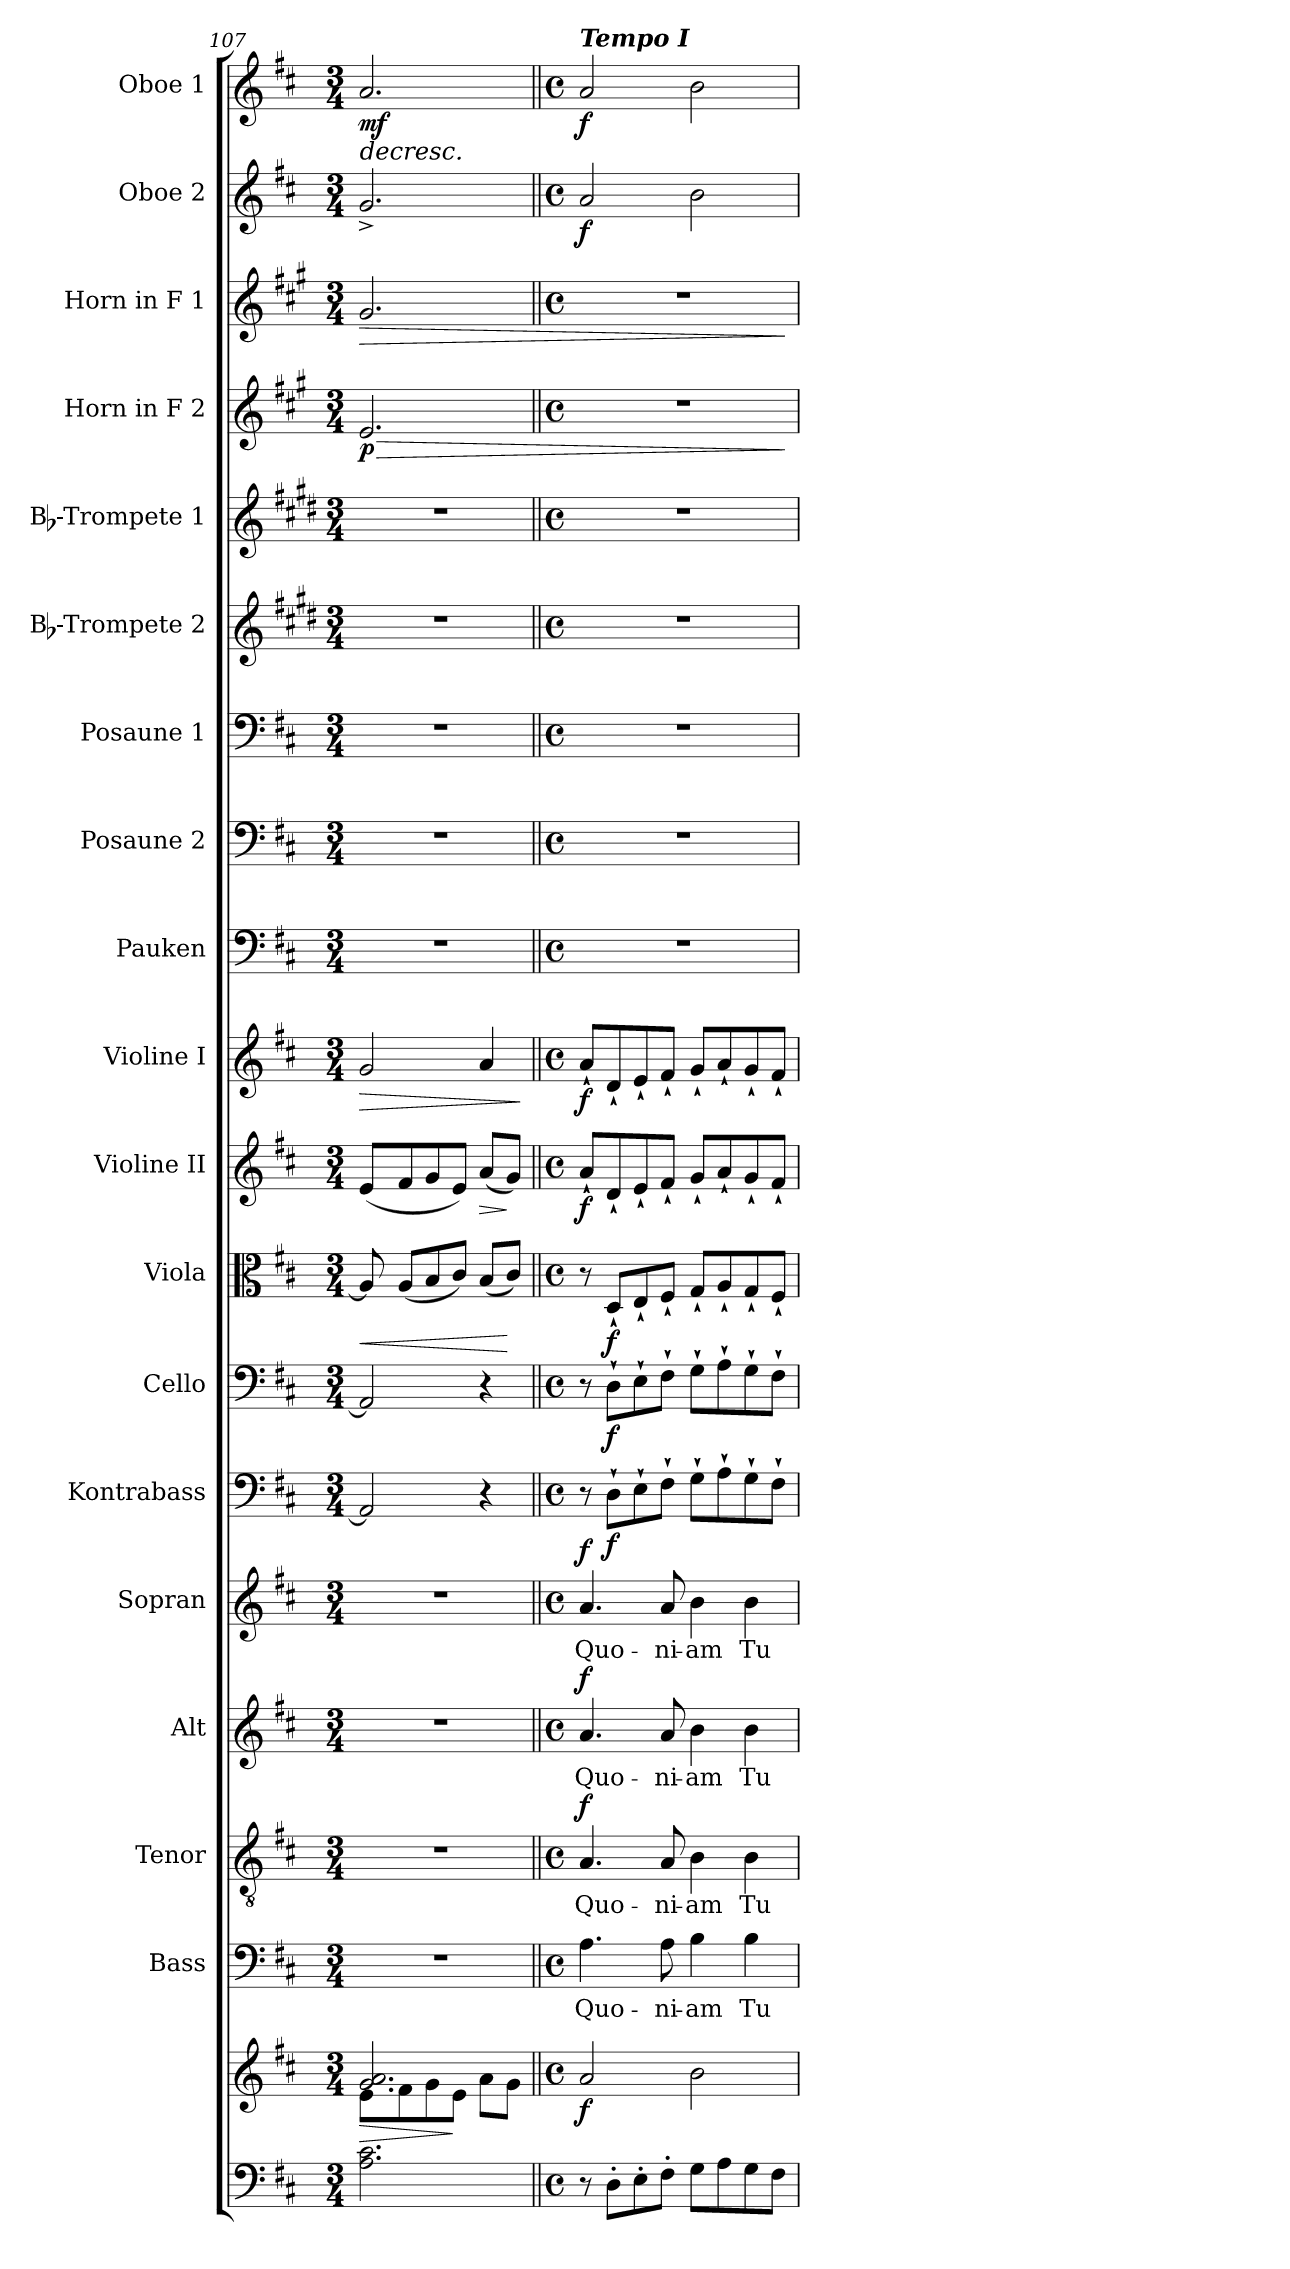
**kern	**kern	**dynam	**kern	**text	**kern	**text	**dynam	**kern	**text	**dynam	**kern	**text	**dynam	**kern	**dynam	**kern	**dynam	**kern	**dynam	**kern	**dynam	**kern	**dynam	**kern	**kern	**kern	**kern	**kern	**kern	**dynam	**kern	**dynam	**kern	**dynam	**kern	**dynam
*part19	*part19	*part19	*part18	*part18	*part17	*part17	*part17	*part16	*part16	*part16	*part15	*part15	*part15	*part14	*part14	*part13	*part13	*part12	*part12	*part11	*part11	*part10	*part10	*part9	*part8	*part7	*part6	*part5	*part4	*part4	*part3	*part3	*part2	*part2	*part1	*part1
*staff20	*staff19	*staff19/20	*staff18	*staff18	*staff17	*staff17	*staff17	*staff16	*staff16	*staff16	*staff15	*staff15	*staff15	*staff14	*staff14	*staff13	*staff13	*staff12	*staff12	*staff11	*staff11	*staff10	*staff10	*staff9	*staff8	*staff7	*staff6	*staff5	*staff4	*staff4	*staff3	*staff3	*staff2	*staff2	*staff1	*staff1
*	*	*	*I"Bass	*	*I"Tenor	*	*	*I"Alt	*	*	*I"Sopran	*	*	*I"Kontrabass	*	*I"Cello	*	*I"Viola	*	*I"Violine II	*	*I"Violine I	*	*I"Pauken	*I"Posaune 2	*I"Posaune 1	*I"Bb-Trompete 2	*I"Bb-Trompete 1	*I"Horn in F 2	*	*I"Horn in F 1	*	*I"Oboe 2	*	*I"Oboe 1	*
*	*	*	*I'B.	*	*I'T.	*	*	*I'A.	*	*	*I'S.	*	*	*I'Kb.	*	*	*	*I'Vla.	*	*I'Vl. II	*	*I'Vl. I	*	*I'Pk.	*I'Pos. 2	*I'Pos. 1	*I'Bb Trp. 2	*I'Bb Trp. 1	*	*	*	*	*I'Ob. 2	*	*I'Ob. 1	*
*clefF4	*clefG2	*	*clefF4	*	*clefGv2	*	*	*clefG2	*	*	*clefG2	*	*	*clefF4	*	*clefF4	*	*clefC3	*	*clefG2	*	*clefG2	*	*clefF4	*clefF4	*clefF4	*clefG2	*clefG2	*clefG2	*	*clefG2	*	*clefG2	*	*clefG2	*
*	*	*	*	*	*	*	*	*	*	*	*	*	*	*ITrd7c12	*	*	*	*	*	*	*	*	*	*	*	*	*ITrd1c2	*ITrd1c2	*ITrd4c7	*	*ITrd4c7	*	*	*	*	*
*k[f#c#]	*k[f#c#]	*	*k[f#c#]	*	*k[f#c#]	*	*	*k[f#c#]	*	*	*k[f#c#]	*	*	*k[f#c#]	*	*k[f#c#]	*	*k[f#c#]	*	*k[f#c#]	*	*k[f#c#]	*	*k[f#c#]	*k[f#c#]	*k[f#c#]	*k[f#c#]	*k[f#c#]	*k[f#c#]	*	*k[f#c#]	*	*k[f#c#]	*	*k[f#c#]	*
*D:	*D:	*	*D:	*	*D:	*	*	*D:	*	*	*D:	*	*	*D:	*	*D:	*	*D:	*	*D:	*	*D:	*	*D:	*D:	*D:	*D:	*D:	*D:	*	*D:	*	*D:	*	*D:	*
*M3/4	*M3/4	*	*M3/4	*	*M3/4	*	*	*M3/4	*	*	*M3/4	*	*	*M3/4	*	*M3/4	*	*M3/4	*	*M3/4	*	*M3/4	*	*M3/4	*M3/4	*M3/4	*M3/4	*M3/4	*M3/4	*	*M3/4	*	*M3/4	*	*M3/4	*
=107	=107	=107	=107	=107	=107	=107	=107	=107	=107	=107	=107	=107	=107	=107	=107	=107	=107	=107	=107	=107	=107	=107	=107	=107	=107	=107	=107	=107	=107	=107	=107	=107	=107	=107	=107	=107
!	!	!LO:HP:b	!	!	!	!	!	!	!	!	!	!	!	!	!	!	!	!	!LO:HP:b	!	!	!	!LO:HP:b	!	!	!	!	!	!	!LO:HP:b	!	!LO:HP:b	!	!	!	!LO:HP:b
*	*^	*	*	*	*	*	*	*	*	*	*	*	*	*	*	*	*	*	*	*	*	*	*	*	*	*	*	*	*	*	*	*	*	*	*	*
!	!	!	!	!	!	!	!	!	!	!	!	!	!	!	!	!	!	!	!	!	!	!	!	!	!	!	!	!	!	!	!LO:DY:n=1:b	!	!	!	!	!	!LO:DY:n=1:b
2.A\ 2.c#\	2.g/ 2.a/	8e\L	>	2.r	.	2.r	.	.	2.r	.	.	2.r	.	.	2AAA/]	.	2AA/]	.	8A/]	<	(<8e/L	.	2g/	>	2.r	2.r	2.r	2.r	2.r	2.A/	> p	2.c#/	>	2.g^</	.	2.a/	> mf
.	.	8f#\	.	.	.	.	.	.	.	.	.	.	.	.	.	.	.	.	(<8A/L	.	8f#/	.	.	.	.	.	.	.	.	.	.	.	.	.	.	.	.
.	.	8g\	.	.	.	.	.	.	.	.	.	.	.	.	.	.	.	.	8B/	.	8g/	.	.	.	.	.	.	.	.	.	.	.	.	.	.	.	.
.	.	8e\J	]	.	.	.	.	.	.	.	.	.	.	.	.	.	.	.	8c#/J)	.	8e/J)	.	.	.	.	.	.	.	.	.	.	.	.	.	.	.	.
!	!	!	!	!	!	!	!	!	!	!	!	!	!	!	!	!	!	!	!	!	!	!LO:HP:b	!	!	!	!	!	!	!	!	!	!	!	!	!	!	!
.	.	8a\L	.	.	.	.	.	.	.	.	.	.	.	.	4r	.	4r	.	(<8B/L	.	(<8a/L	>	4a/	.	.	.	.	.	.	.	.	.	.	.	.	.	.
.	.	8g\J	.	.	.	.	.	.	.	.	.	.	.	.	.	.	.	.	8c#/J)	[	8g/J)	]	.	.	.	.	.	.	.	.	.	.	.	.	.	.	.
*	*v	*v	*	*	*	*	*	*	*	*	*	*	*	*	*	*	*	*	*	*	*	*	*	*	*	*	*	*	*	*	*	*	*	*	*	*	*
.	.	.	.	.	.	.	.	.	.	.	.	.	.	.	.	.	.	.	.	.	.	.	]	.	.	.	.	.	.	.	.	.	.	.	.	.
!!LO:PB:g=z
=108||	=108||	=108||	=108||	=108||	=108||	=108||	=108||	=108||	=108||	=108||	=108||	=108||	=108||	=108||	=108||	=108||	=108||	=108||	=108||	=108||	=108||	=108||	=108||	=108||	=108||	=108||	=108||	=108||	=108||	=108||	=108||	=108||	=108||	=108||	=108||	=108||
*M4/4	*M4/4	*	*M4/4	*	*M4/4	*	*	*M4/4	*	*	*M4/4	*	*	*M4/4	*	*M4/4	*	*M4/4	*	*M4/4	*	*M4/4	*	*M4/4	*M4/4	*M4/4	*M4/4	*M4/4	*M4/4	*	*M4/4	*	*M4/4	*	*M4/4	*
*met(c)	*met(c)	*	*met(c)	*	*met(c)	*	*	*met(c)	*	*	*met(c)	*	*	*met(c)	*	*met(c)	*	*met(c)	*	*met(c)	*	*met(c)	*	*met(c)	*met(c)	*met(c)	*met(c)	*met(c)	*met(c)	*	*met(c)	*	*met(c)	*	*met(c)	*
!	!	!	!	!	!	!	!	!	!	!	!	!	!	!	!	!	!	!	!	!	!	!	!	!	!	!	!	!	!	!	!	!	!	!	!LO:TX:a:Bi:t=Tempo I	!
!	!	!LO:DY:b	!	!LO:LY:b	!	!LO:LY:b	!LO:DY:a	!	!LO:LY:b	!LO:DY:a	!	!LO:LY:b	!LO:DY:a	!	!	!	!	!	!	!	!LO:DY:b	!	!LO:DY:b	!	!	!	!	!	!	!	!	!	!	!LO:DY:b	!	!LO:DY:b
8r	2a/	f	4.A\	Quo-	4.A/	Quo-	f	4.a/	Quo-	f	4.a/	Quo-	f	8r	.	8r	.	8r	.	8a`</L	f	8a`</L	f	1r	1r	1r	1r	1r	1r	.	1r	.	2a/	f	2a/	f
!	!	!	!	!	!	!	!	!	!	!	!	!	!	!	!LO:DY:b	!	!LO:DY:b	!	!LO:DY:b	!	!	!	!	!	!	!	!	!	!	!	!	!	!	!	!	!
8D'>\L	.	.	.	.	.	.	.	.	.	.	.	.	.	8DD`>\L	f	8D`>\L	f	8D`</L	f	8d`</	.	8d`</	.	.	.	.	.	.	.	.	.	.	.	.	.	.
8E'>\	.	.	.	.	.	.	.	.	.	.	.	.	.	8EE`>\	.	8E`>\	.	8E`</	.	8e`</	.	8e`</	.	.	.	.	.	.	.	.	.	.	.	.	.	.
!	!	!	!	!LO:LY:b	!	!LO:LY:b	!	!	!LO:LY:b	!	!	!LO:LY:b	!	!	!	!	!	!	!	!	!	!	!	!	!	!	!	!	!	!	!	!	!	!	!	!
8F#'>\J	.	.	8A\	-ni-	8A/	-ni-	.	8a/	-ni-	.	8a/	-ni-	.	8FF#`>\J	.	8F#`>\J	.	8F#`</J	.	8f#`</J	.	8f#`</J	.	.	.	.	.	.	.	.	.	.	.	.	.	.
!	!	!	!	!LO:LY:b	!	!LO:LY:b	!	!	!LO:LY:b	!	!	!LO:LY:b	!	!	!	!	!	!	!	!	!	!	!	!	!	!	!	!	!	!	!	!	!	!	!	!
8G\L	2b\	.	4B\	-am	4B\	-am	.	4b\	-am	.	4b\	-am	.	8GG`>\L	.	8G`>\L	.	8G`</L	.	8g`</L	.	8g`</L	.	.	.	.	.	.	.	.	.	.	2b\	.	2b\	]
8A\	.	.	.	.	.	.	.	.	.	.	.	.	.	8AA`>\	.	8A`>\	.	8A`</	.	8a`</	.	8a`</	.	.	.	.	.	.	.	.	.	.	.	.	.	.
!	!	!	!	!LO:LY:b	!	!LO:LY:b	!	!	!LO:LY:b	!	!	!LO:LY:b	!	!	!	!	!	!	!	!	!	!	!	!	!	!	!	!	!	!	!	!	!	!	!	!
8G\	.	.	4B\	Tu	4B\	Tu	.	4b\	Tu	.	4b\	Tu	.	8GG`>\	.	8G`>\	.	8G`</	.	8g`</	.	8g`</	.	.	.	.	.	.	.	.	.	.	.	.	.	.
8F#\J	.	.	.	.	.	.	.	.	.	.	.	.	.	8FF#`>\J	.	8F#`>\J	.	8F#`</J	.	8f#`</J	.	8f#`</J	.	.	.	.	.	.	.	.	.	.	.	.	.	.
.	.	.	.	.	.	.	.	.	.	.	.	.	.	.	.	.	.	.	.	.	.	.	.	.	.	.	.	.	.	]	.	]	.	.	.	.
=	=	=	=	=	=	=	=	=	=	=	=	=	=	=	=	=	=	=	=	=	=	=	=	=	=	=	=	=	=	=	=	=	=	=	=	=
*-	*-	*-	*-	*-	*-	*-	*-	*-	*-	*-	*-	*-	*-	*-	*-	*-	*-	*-	*-	*-	*-	*-	*-	*-	*-	*-	*-	*-	*-	*-	*-	*-	*-	*-	*-	*-
